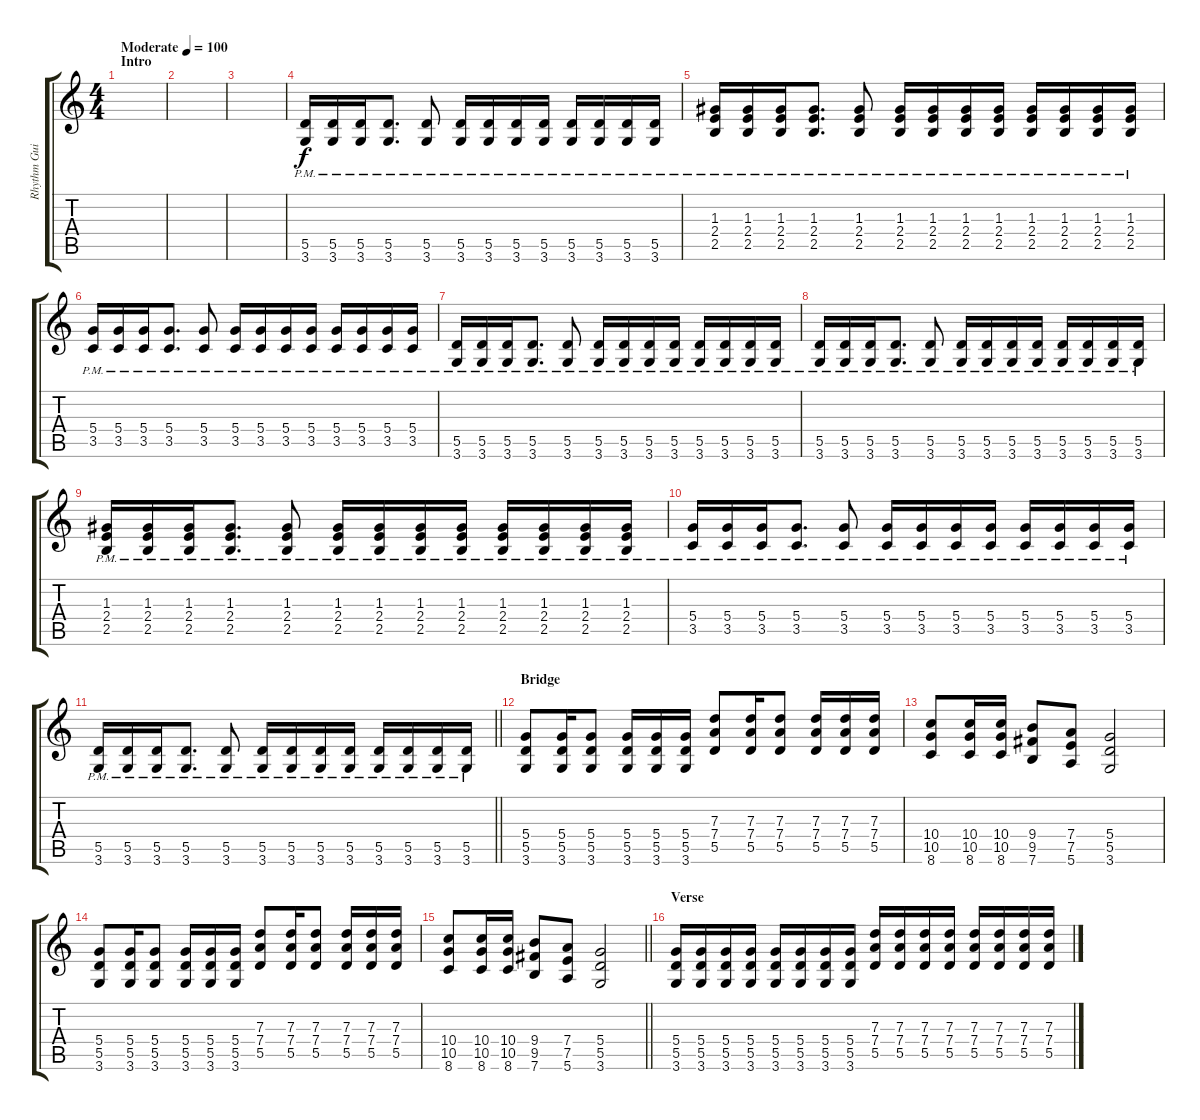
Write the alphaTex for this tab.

\track ("Rhythm Guitar" "Rhythm Gui") {instrument distortionguitar}
\staff {score tabs}
\tuning (E4 B3 G3 D3 A2 E2) {hide}
\ts (4 4)
\section ("" "Intro")
\tempo (100 "Moderate")
\clef g2
\ks c
|
|
|
(5.5{pm} 3.6{pm}).16 (5.5{pm} 3.6{pm}).16 (5.5{pm} 3.6{pm}).16 (5.5{pm} 3.6{pm}).8{d} (5.5{pm} 3.6{pm}).8 (5.5{pm} 3.6{pm}).16 (5.5{pm} 3.6{pm}).16 (5.5{pm} 3.6{pm}).16 (5.5{pm} 3.6{pm}).16 (5.5{pm} 3.6{pm}).16 (5.5{pm} 3.6{pm}).16 (5.5{pm} 3.6{pm}).16 (5.5{pm} 3.6{pm}).16 |
(1.3{pm} 2.4{pm} 2.5{pm}).16 (1.3{pm} 2.4{pm} 2.5{pm}).16 (1.3{pm} 2.4{pm} 2.5{pm}).16 (1.3{pm} 2.4{pm} 2.5{pm}).8{d} (1.3{pm} 2.4{pm} 2.5{pm}).8 (1.3{pm} 2.4{pm} 2.5{pm}).16 (1.3{pm} 2.4{pm} 2.5{pm}).16 (1.3{pm} 2.4{pm} 2.5{pm}).16 (1.3{pm} 2.4{pm} 2.5{pm}).16 (1.3{pm} 2.4{pm} 2.5{pm}).16 (1.3{pm} 2.4{pm} 2.5{pm}).16 (1.3{pm} 2.4{pm} 2.5{pm}).16 (1.3{pm} 2.4{pm} 2.5{pm}).16 |
(5.4{pm} 3.5{pm}).16 (5.4{pm} 3.5{pm}).16 (5.4{pm} 3.5{pm}).16 (5.4{pm} 3.5{pm}).8{d} (5.4{pm} 3.5{pm}).8 (5.4{pm} 3.5{pm}).16 (5.4{pm} 3.5{pm}).16 (5.4{pm} 3.5{pm}).16 (5.4{pm} 3.5{pm}).16 (5.4{pm} 3.5{pm}).16 (5.4{pm} 3.5{pm}).16 (5.4{pm} 3.5{pm}).16 (5.4{pm} 3.5{pm}).16 |
(5.5{pm} 3.6{pm}).16 (5.5{pm} 3.6{pm}).16 (5.5{pm} 3.6{pm}).16 (5.5{pm} 3.6{pm}).8{d} (5.5{pm} 3.6{pm}).8 (5.5{pm} 3.6{pm}).16 (5.5{pm} 3.6{pm}).16 (5.5{pm} 3.6{pm}).16 (5.5{pm} 3.6{pm}).16 (5.5{pm} 3.6{pm}).16 (5.5{pm} 3.6{pm}).16 (5.5{pm} 3.6{pm}).16 (5.5{pm} 3.6{pm}).16 |
(5.5{pm} 3.6{pm}).16 (5.5{pm} 3.6{pm}).16 (5.5{pm} 3.6{pm}).16 (5.5{pm} 3.6{pm}).8{d} (5.5{pm} 3.6{pm}).8 (5.5{pm} 3.6{pm}).16 (5.5{pm} 3.6{pm}).16 (5.5{pm} 3.6{pm}).16 (5.5{pm} 3.6{pm}).16 (5.5{pm} 3.6{pm}).16 (5.5{pm} 3.6{pm}).16 (5.5{pm} 3.6{pm}).16 (5.5{pm} 3.6{pm}).16 |
(1.3{pm} 2.4{pm} 2.5{pm}).16 (1.3{pm} 2.4{pm} 2.5{pm}).16 (1.3{pm} 2.4{pm} 2.5{pm}).16 (1.3{pm} 2.4{pm} 2.5{pm}).8{d} (1.3{pm} 2.4{pm} 2.5{pm}).8 (1.3{pm} 2.4{pm} 2.5{pm}).16 (1.3{pm} 2.4{pm} 2.5{pm}).16 (1.3{pm} 2.4{pm} 2.5{pm}).16 (1.3{pm} 2.4{pm} 2.5{pm}).16 (1.3{pm} 2.4{pm} 2.5{pm}).16 (1.3{pm} 2.4{pm} 2.5{pm}).16 (1.3{pm} 2.4{pm} 2.5{pm}).16 (1.3{pm} 2.4{pm} 2.5{pm}).16 |
(5.4{pm} 3.5{pm}).16 (5.4{pm} 3.5{pm}).16 (5.4{pm} 3.5{pm}).16 (5.4{pm} 3.5{pm}).8{d} (5.4{pm} 3.5{pm}).8 (5.4{pm} 3.5{pm}).16 (5.4{pm} 3.5{pm}).16 (5.4{pm} 3.5{pm}).16 (5.4{pm} 3.5{pm}).16 (5.4{pm} 3.5{pm}).16 (5.4{pm} 3.5{pm}).16 (5.4{pm} 3.5{pm}).16 (5.4{pm} 3.5{pm}).16 |
\barLineRight lightlight
(5.5{pm} 3.6{pm}).16 (5.5{pm} 3.6{pm}).16 (5.5{pm} 3.6{pm}).16 (5.5{pm} 3.6{pm}).8{d} (5.5{pm} 3.6{pm}).8 (5.5{pm} 3.6{pm}).16 (5.5{pm} 3.6{pm}).16 (5.5{pm} 3.6{pm}).16 (5.5{pm} 3.6{pm}).16 (5.5{pm} 3.6{pm}).16 (5.5{pm} 3.6{pm}).16 (5.5{pm} 3.6{pm}).16 (5.5{pm} 3.6{pm}).16 |
\section ("" "Bridge")
(5.4 5.5 3.6).8 (5.4 5.5 3.6).16 (5.4 5.5 3.6).8 (5.4 5.5 3.6).16 (5.4 5.5 3.6).16 (5.4 5.5 3.6).16 (7.3 7.4 5.5).8 (7.3 7.4 5.5).16 (7.3 7.4 5.5).8 (7.3 7.4 5.5).16 (7.3 7.4 5.5).16 (7.3 7.4 5.5).16 |
(10.4 10.5 8.6).8 (10.4 10.5 8.6).16 (10.4 10.5 8.6).16 (9.4 9.5 7.6).8 (7.4 7.5 5.6).8 (5.4 5.5 3.6).2 |
(5.4 5.5 3.6).8 (5.4 5.5 3.6).16 (5.4 5.5 3.6).8 (5.4 5.5 3.6).16 (5.4 5.5 3.6).16 (5.4 5.5 3.6).16 (7.3 7.4 5.5).8 (7.3 7.4 5.5).16 (7.3 7.4 5.5).8 (7.3 7.4 5.5).16 (7.3 7.4 5.5).16 (7.3 7.4 5.5).16 |
\barLineRight lightlight
(10.4 10.5 8.6).8 (10.4 10.5 8.6).16 (10.4 10.5 8.6).16 (9.4 9.5 7.6).8 (7.4 7.5 5.6).8 (5.4 5.5 3.6).2 |
\section ("" "Verse")
(5.4 5.5 3.6).16 (5.4 5.5 3.6).16 (5.4 5.5 3.6).16 (5.4 5.5 3.6).16 (5.4 5.5 3.6).16 (5.4 5.5 3.6).16 (5.4 5.5 3.6).16 (5.4 5.5 3.6).16 (7.3 7.4 5.5).16 (7.3 7.4 5.5).16 (7.3 7.4 5.5).16 (7.3 7.4 5.5).16 (7.3 7.4 5.5).16 (7.3 7.4 5.5).16 (7.3 7.4 5.5).16 (7.3 7.4 5.5).16
